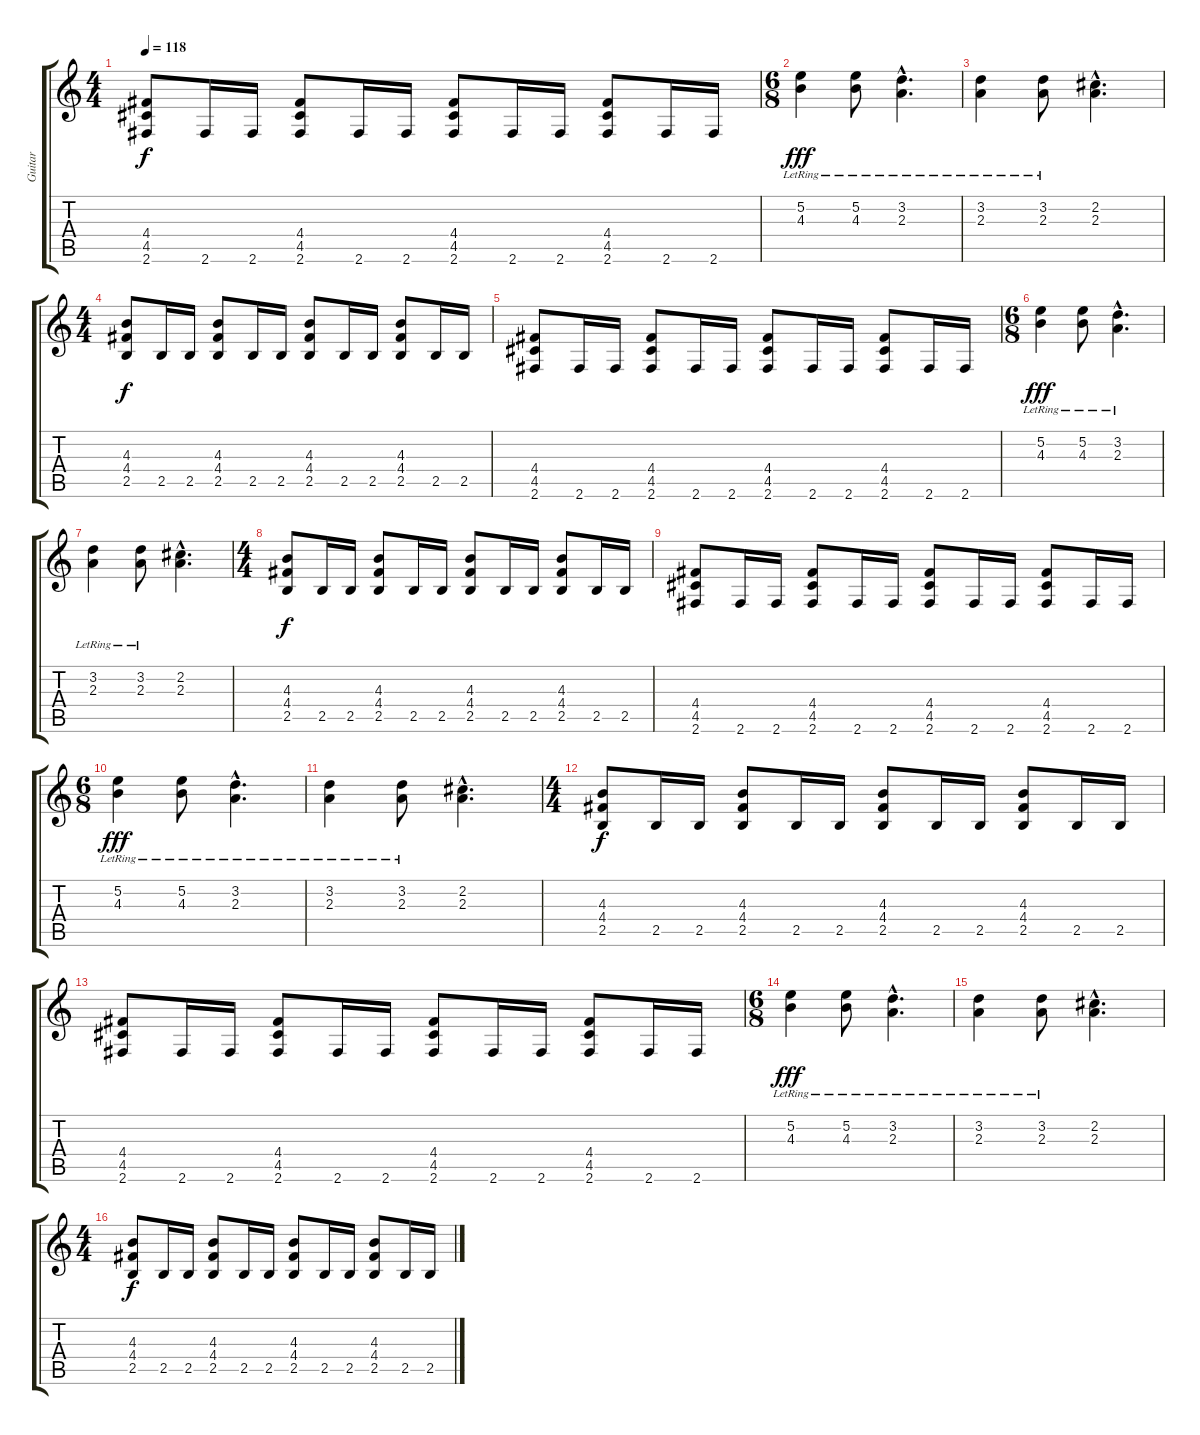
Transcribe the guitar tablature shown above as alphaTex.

\track ("Guitar" "Guitar") {instrument distortionguitar}
\staff {score tabs}
\tuning (E4 B3 G3 D3 A2 E2) {hide}
\ts (4 4)
\tempo 118
\clef g2
\ks c
(4.4 4.5 2.6).8{dy f} 2.6.16 2.6.16 (4.4 4.5 2.6).8 2.6.16 2.6.16 (4.4 4.5 2.6).8 2.6.16 2.6.16 (4.4 4.5 2.6).8 2.6.16 2.6.16 |
\ts (6 8)
(5.2{lr} 4.3{lr}).4{dy fff} (5.2{lr} 4.3{lr}).8 (3.2{hac lr} 2.3{hac lr}).4{d} |
(3.2{lr} 2.3{lr}).4 (3.2{lr} 2.3{lr}).8 (2.2{hac} 2.3{hac}).4{d} |
\ts (4 4)
(4.3 4.4 2.5).8{dy f} 2.5.16 2.5.16 (4.3 4.4 2.5).8 2.5.16 2.5.16 (4.3 4.4 2.5).8 2.5.16 2.5.16 (4.3 4.4 2.5).8 2.5.16 2.5.16 |
(4.4 4.5 2.6).8 2.6.16 2.6.16 (4.4 4.5 2.6).8 2.6.16 2.6.16 (4.4 4.5 2.6).8 2.6.16 2.6.16 (4.4 4.5 2.6).8 2.6.16 2.6.16 |
\ts (6 8)
(5.2{lr} 4.3{lr}).4{dy fff} (5.2{lr} 4.3{lr}).8 (3.2{hac lr} 2.3{hac lr}).4{d} |
(3.2{lr} 2.3{lr}).4 (3.2{lr} 2.3{lr}).8 (2.2{hac} 2.3{hac}).4{d} |
\ts (4 4)
(4.3 4.4 2.5).8{dy f} 2.5.16 2.5.16 (4.3 4.4 2.5).8 2.5.16 2.5.16 (4.3 4.4 2.5).8 2.5.16 2.5.16 (4.3 4.4 2.5).8 2.5.16 2.5.16 |
(4.4 4.5 2.6).8 2.6.16 2.6.16 (4.4 4.5 2.6).8 2.6.16 2.6.16 (4.4 4.5 2.6).8 2.6.16 2.6.16 (4.4 4.5 2.6).8 2.6.16 2.6.16 |
\ts (6 8)
(5.2{lr} 4.3{lr}).4{dy fff} (5.2{lr} 4.3{lr}).8 (3.2{hac lr} 2.3{hac lr}).4{d} |
(3.2{lr} 2.3{lr}).4 (3.2{lr} 2.3{lr}).8 (2.2{hac} 2.3{hac}).4{d} |
\ts (4 4)
(4.3 4.4 2.5).8{dy f} 2.5.16 2.5.16 (4.3 4.4 2.5).8 2.5.16 2.5.16 (4.3 4.4 2.5).8 2.5.16 2.5.16 (4.3 4.4 2.5).8 2.5.16 2.5.16 |
(4.4 4.5 2.6).8 2.6.16 2.6.16 (4.4 4.5 2.6).8 2.6.16 2.6.16 (4.4 4.5 2.6).8 2.6.16 2.6.16 (4.4 4.5 2.6).8 2.6.16 2.6.16 |
\ts (6 8)
(5.2{lr} 4.3{lr}).4{dy fff} (5.2{lr} 4.3{lr}).8 (3.2{hac lr} 2.3{hac lr}).4{d} |
(3.2{lr} 2.3{lr}).4 (3.2{lr} 2.3{lr}).8 (2.2{hac} 2.3{hac}).4{d} |
\ts (4 4)
(4.3 4.4 2.5).8{dy f} 2.5.16 2.5.16 (4.3 4.4 2.5).8{volume 13} 2.5.16 2.5.16 (4.3 4.4 2.5).8{volume 10} 2.5.16 2.5.16 (4.3 4.4 2.5).8{volume 8} 2.5.16 2.5.16
